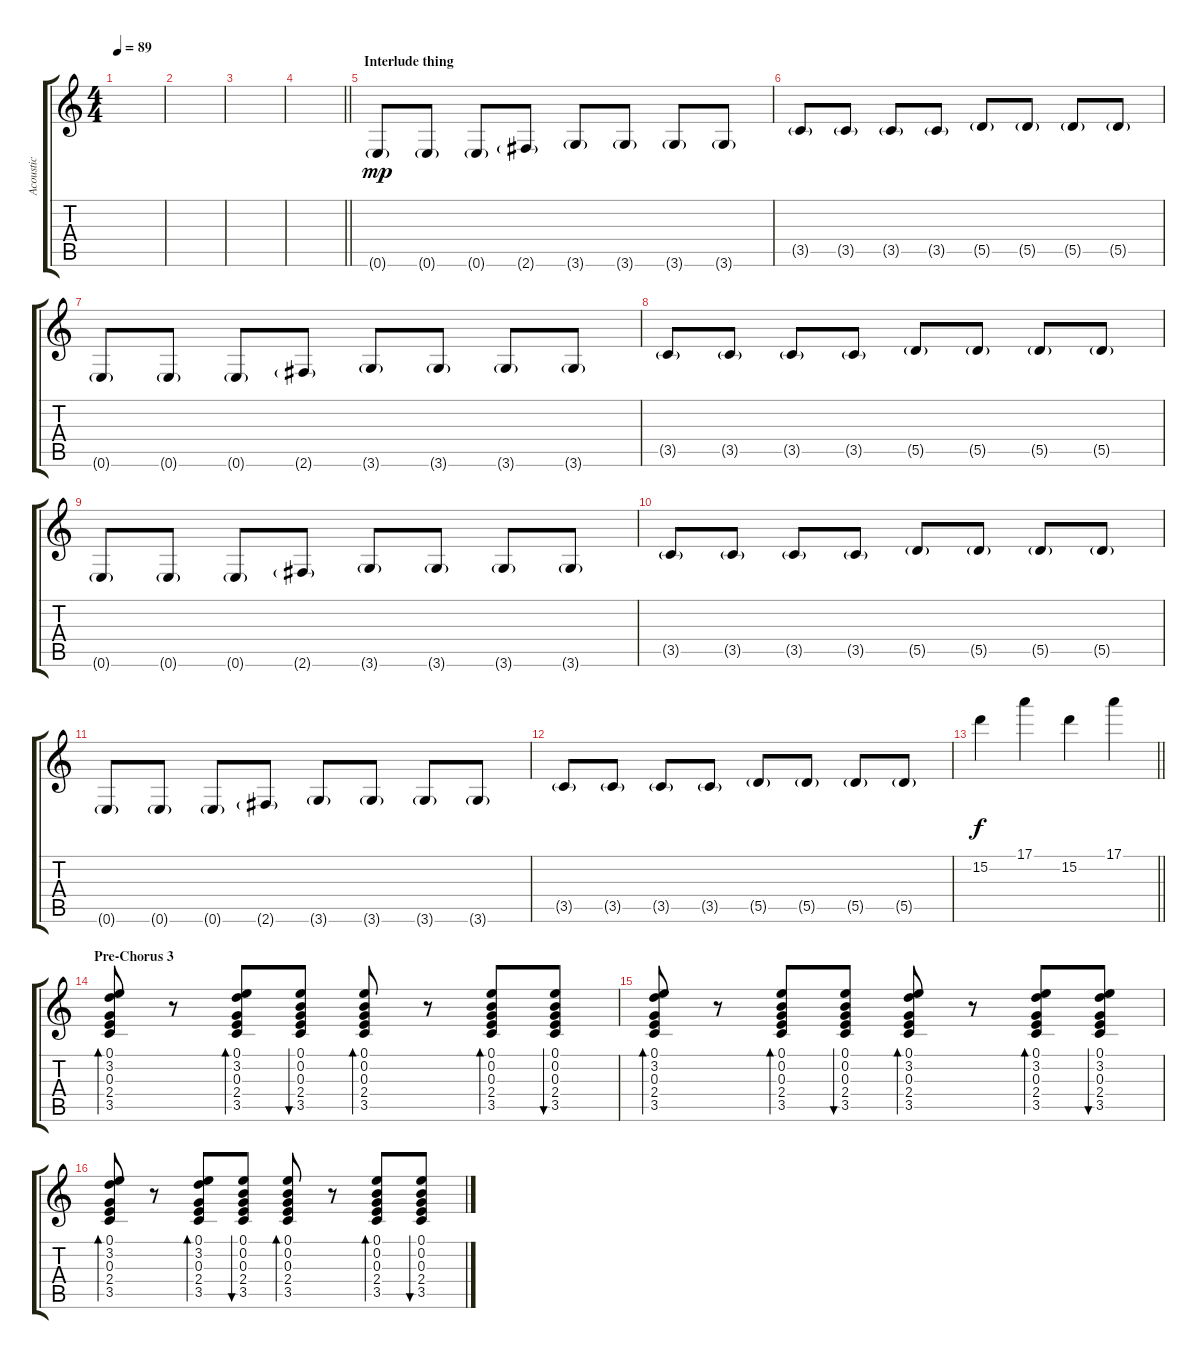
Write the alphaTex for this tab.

\track ("Acoustic" "Acoustic") {instrument acousticguitarsteel}
\staff {score tabs}
\tuning (E4 B3 G3 D3 A2 E2) {hide}
\ts (4 4)
\tempo 89
\clef g2
\ks c
|
|
|
\barLineRight lightlight
|
\section ("" "Interlude thing")
0.6{g}.8{dy mp} 0.6{g}.8 0.6{g}.8 2.6{g}.8 3.6{g}.8 3.6{g}.8 3.6{g}.8 3.6{g}.8 |
3.5{g}.8 3.5{g}.8 3.5{g}.8 3.5{g}.8 5.5{g}.8 5.5{g}.8 5.5{g}.8 5.5{g}.8 |
0.6{g}.8 0.6{g}.8 0.6{g}.8 2.6{g}.8 3.6{g}.8 3.6{g}.8 3.6{g}.8 3.6{g}.8 |
3.5{g}.8 3.5{g}.8 3.5{g}.8 3.5{g}.8 5.5{g}.8 5.5{g}.8 5.5{g}.8 5.5{g}.8 |
0.6{g}.8 0.6{g}.8 0.6{g}.8 2.6{g}.8 3.6{g}.8 3.6{g}.8 3.6{g}.8 3.6{g}.8 |
3.5{g}.8 3.5{g}.8 3.5{g}.8 3.5{g}.8 5.5{g}.8 5.5{g}.8 5.5{g}.8 5.5{g}.8 |
0.6{g}.8 0.6{g}.8 0.6{g}.8 2.6{g}.8 3.6{g}.8 3.6{g}.8 3.6{g}.8 3.6{g}.8 |
3.5{g}.8 3.5{g}.8 3.5{g}.8 3.5{g}.8 5.5{g}.8 5.5{g}.8 5.5{g}.8 5.5{g}.8 |
\barLineRight lightlight
15.2.4{dy f} 17.1.4 15.2.4 17.1.4 |
\section ("" "Pre-Chorus 3")
(0.1 3.2 0.3 2.4 3.5).8{bd 60} r.8 (0.1 3.2 0.3 2.4 3.5).8{bd 60} (0.1 0.2 0.3 2.4 3.5).8{bu 60} (0.1 0.2 0.3 2.4 3.5).8{bd 60} r.8 (0.1 0.2 0.3 2.4 3.5).8{bd 60} (0.1 0.2 0.3 2.4 3.5).8{bu 60} |
(0.1 3.2 0.3 2.4 3.5).8{bd 60} r.8 (0.1 0.2 0.3 2.4 3.5).8{bd 60} (0.1 0.2 0.3 2.4 3.5).8{bu 60} (0.1 3.2 0.3 2.4 3.5).8{bd 60} r.8 (0.1 3.2 0.3 2.4 3.5).8{bd 60} (0.1 3.2 0.3 2.4 3.5).8{bu 60} |
(0.1 3.2 0.3 2.4 3.5).8{bd 60} r.8 (0.1 3.2 0.3 2.4 3.5).8{bd 60} (0.1 0.2 0.3 2.4 3.5).8{bu 60} (0.1 0.2 0.3 2.4 3.5).8{bd 60} r.8 (0.1 0.2 0.3 2.4 3.5).8{bd 60} (0.1 0.2 0.3 2.4 3.5).8{bu 60}
